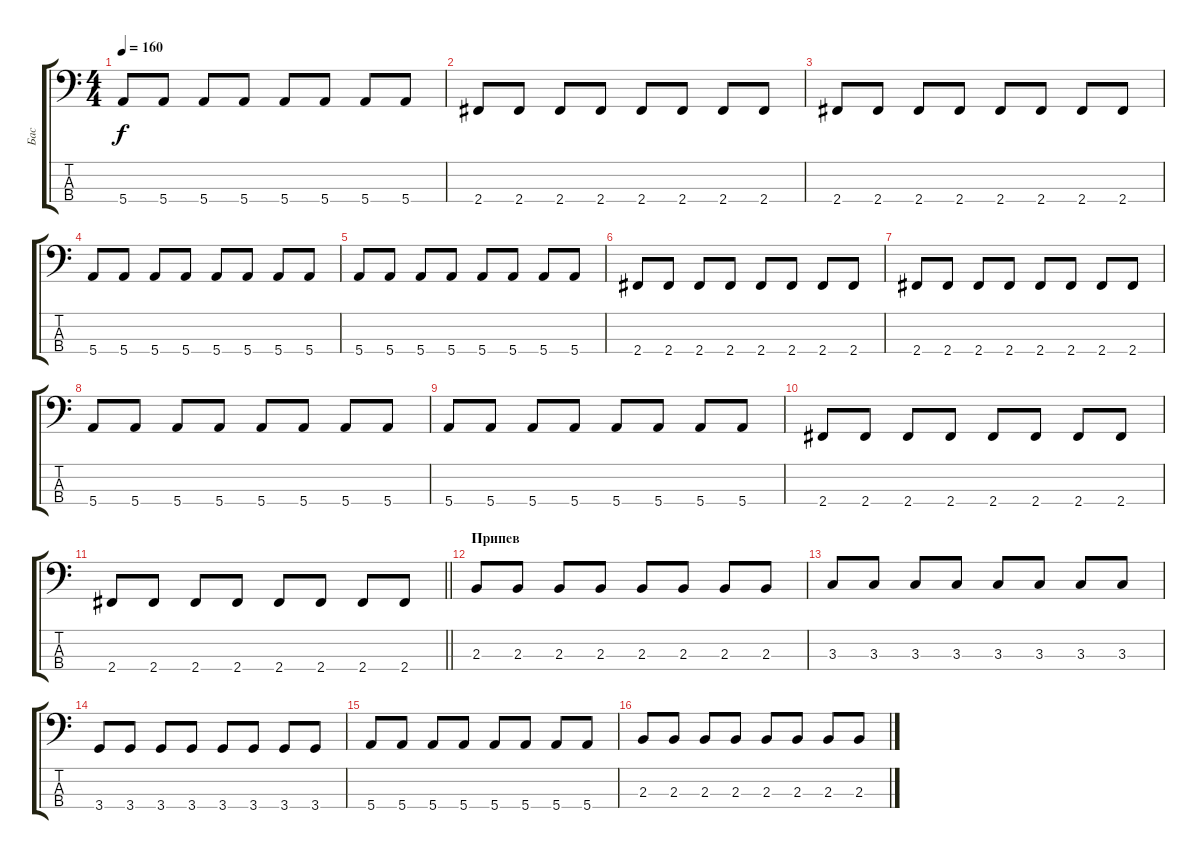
\track ("Бас" "Бас") {instrument electricbassfinger}
\staff {score tabs}
\tuning (G2 D2 A1 E1) {hide}
\ts (4 4)
\tempo 160
\clef f4
\ks c
5.4.8{dy f} 5.4.8 5.4.8 5.4.8 5.4.8 5.4.8 5.4.8 5.4.8 |
2.4.8 2.4.8 2.4.8 2.4.8 2.4.8 2.4.8 2.4.8 2.4.8 |
2.4.8 2.4.8 2.4.8 2.4.8 2.4.8 2.4.8 2.4.8 2.4.8 |
5.4.8 5.4.8 5.4.8 5.4.8 5.4.8 5.4.8 5.4.8 5.4.8 |
5.4.8 5.4.8 5.4.8 5.4.8 5.4.8 5.4.8 5.4.8 5.4.8 |
2.4.8 2.4.8 2.4.8 2.4.8 2.4.8 2.4.8 2.4.8 2.4.8 |
2.4.8 2.4.8 2.4.8 2.4.8 2.4.8 2.4.8 2.4.8 2.4.8 |
5.4.8 5.4.8 5.4.8 5.4.8 5.4.8 5.4.8 5.4.8 5.4.8 |
5.4.8 5.4.8 5.4.8 5.4.8 5.4.8 5.4.8 5.4.8 5.4.8 |
2.4.8 2.4.8 2.4.8 2.4.8 2.4.8 2.4.8 2.4.8 2.4.8 |
\barLineRight lightlight
2.4.8 2.4.8 2.4.8 2.4.8 2.4.8 2.4.8 2.4.8 2.4.8 |
\section ("" "Припев")
2.3.8 2.3.8 2.3.8 2.3.8 2.3.8 2.3.8 2.3.8 2.3.8 |
3.3.8 3.3.8 3.3.8 3.3.8 3.3.8 3.3.8 3.3.8 3.3.8 |
3.4.8 3.4.8 3.4.8 3.4.8 3.4.8 3.4.8 3.4.8 3.4.8 |
5.4.8 5.4.8 5.4.8 5.4.8 5.4.8 5.4.8 5.4.8 5.4.8 |
2.3.8 2.3.8 2.3.8 2.3.8 2.3.8 2.3.8 2.3.8 2.3.8
